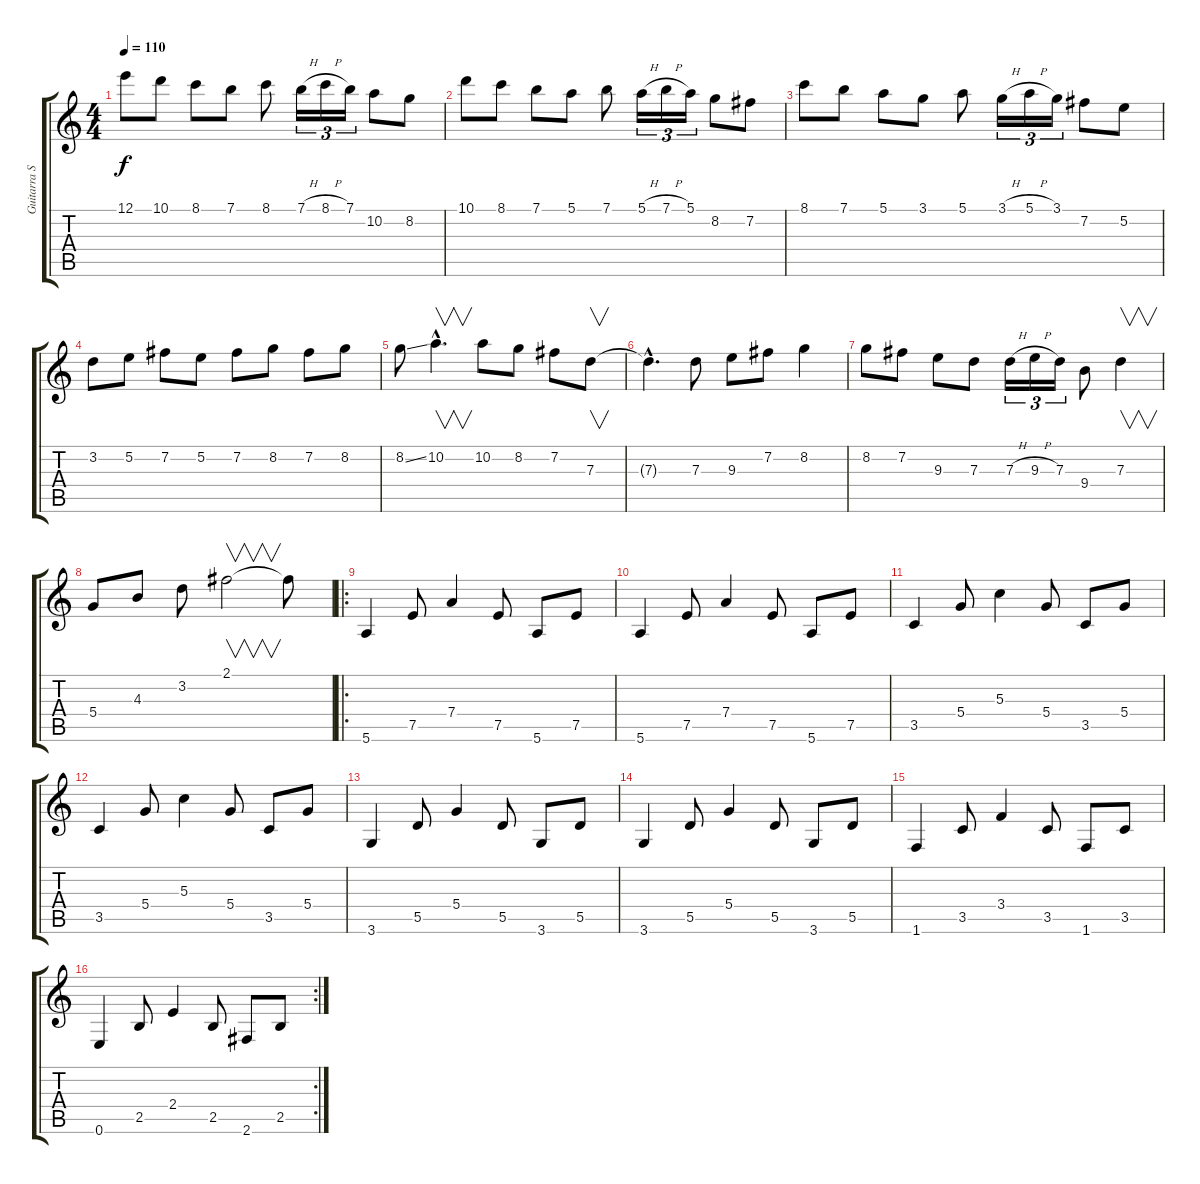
\track ("Guitarra Solo" "Guitarra S") {instrument overdrivenguitar}
\staff {score tabs}
\tuning (E4 B3 G3 D3 A2 E2) {hide}
\ts (4 4)
\tempo 110
\clef g2
\ks c
12.1.8{dy f} 10.1.8 8.1.8 7.1.8 8.1.8 7.1{h}.16{tu (3 2)} 8.1{h}.16{tu (3 2)} 7.1.16{tu (3 2)} 10.2.8 8.2.8 |
10.1.8 8.1.8 7.1.8 5.1.8 7.1.8 5.1{h}.16{tu (3 2)} 7.1{h}.16{tu (3 2)} 5.1.16{tu (3 2)} 8.2.8 7.2.8 |
8.1.8 7.1.8 5.1.8 3.1.8 5.1.8 3.1{h}.16{tu (3 2)} 5.1{h}.16{tu (3 2)} 3.1.16{tu (3 2)} 7.2.8 5.2.8 |
3.2.8 5.2.8 7.2.8 5.2.8 7.2.8 8.2.8 7.2.8 8.2.8 |
8.2{ss}.8 10.2{hac}.4{v d} 10.2.8 8.2.8 7.2.8 7.3.8{v} |
7.3{hac t}.4{d} 7.3.8 9.3.8 7.2.8 8.2.4 |
8.2.8 7.2.8 9.3.8 7.3.8 7.3{h}.16{tu (3 2)} 9.3{h}.16{tu (3 2)} 7.3.16{tu (3 2)} 9.4.8 7.3.4{v} |
5.4.8 4.3.8 3.2.8 2.1.2{v} 2.1{t}.8 |
\ro
5.6.4{instrument distortionguitar} 7.5.8 7.4.4 7.5.8 5.6.8 7.5.8 |
5.6.4{instrument distortionguitar} 7.5.8 7.4.4 7.5.8 5.6.8 7.5.8 |
3.5.4{instrument distortionguitar} 5.4.8 5.3.4 5.4.8 3.5.8 5.4.8 |
3.5.4{instrument distortionguitar} 5.4.8 5.3.4 5.4.8 3.5.8 5.4.8 |
3.6.4 5.5.8 5.4.4 5.5.8 3.6.8 5.5.8 |
3.6.4 5.5.8 5.4.4 5.5.8 3.6.8 5.5.8 |
1.6.4 3.5.8 3.4.4 3.5.8 1.6.8 3.5.8 |
\rc 2
0.6.4 2.5.8 2.4.4 2.5.8 2.6.8 2.5.8
